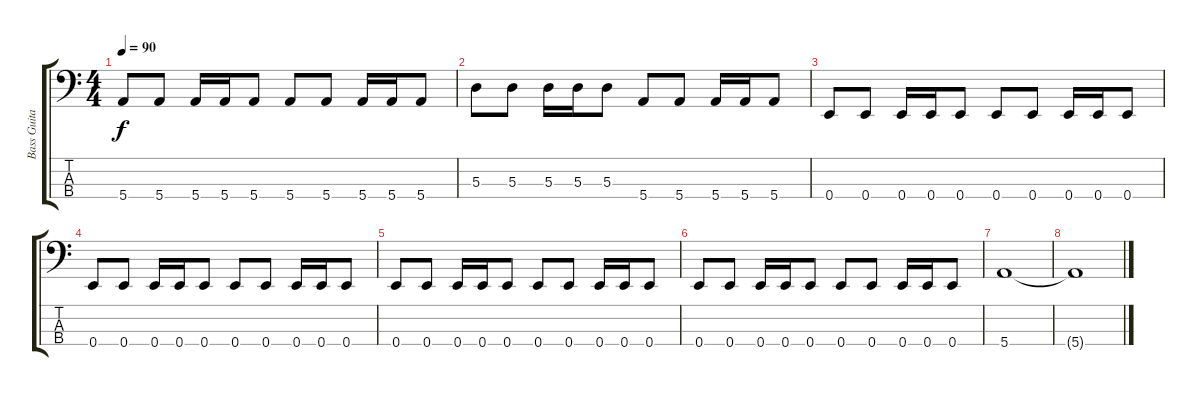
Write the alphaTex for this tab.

\track ("Bass Guitar" "Bass Guita") {instrument electricbasspick}
\staff {score tabs}
\tuning (G2 D2 A1 E1) {hide}
\ts (4 4)
\tempo 90
\clef f4
\ks c
5.4.8{dy f} 5.4.8 5.4.16 5.4.16 5.4.8 5.4.8 5.4.8 5.4.16 5.4.16 5.4.8 |
5.3.8 5.3.8 5.3.16 5.3.16 5.3.8 5.4.8 5.4.8 5.4.16 5.4.16 5.4.8 |
0.4.8 0.4.8 0.4.16 0.4.16 0.4.8 0.4.8 0.4.8 0.4.16 0.4.16 0.4.8 |
0.4.8 0.4.8 0.4.16 0.4.16 0.4.8 0.4.8 0.4.8 0.4.16 0.4.16 0.4.8 |
0.4.8 0.4.8 0.4.16 0.4.16 0.4.8 0.4.8 0.4.8 0.4.16 0.4.16 0.4.8 |
0.4.8 0.4.8 0.4.16 0.4.16 0.4.8 0.4.8 0.4.8 0.4.16 0.4.16 0.4.8 |
5.4.1 |
5.4{t}.1
